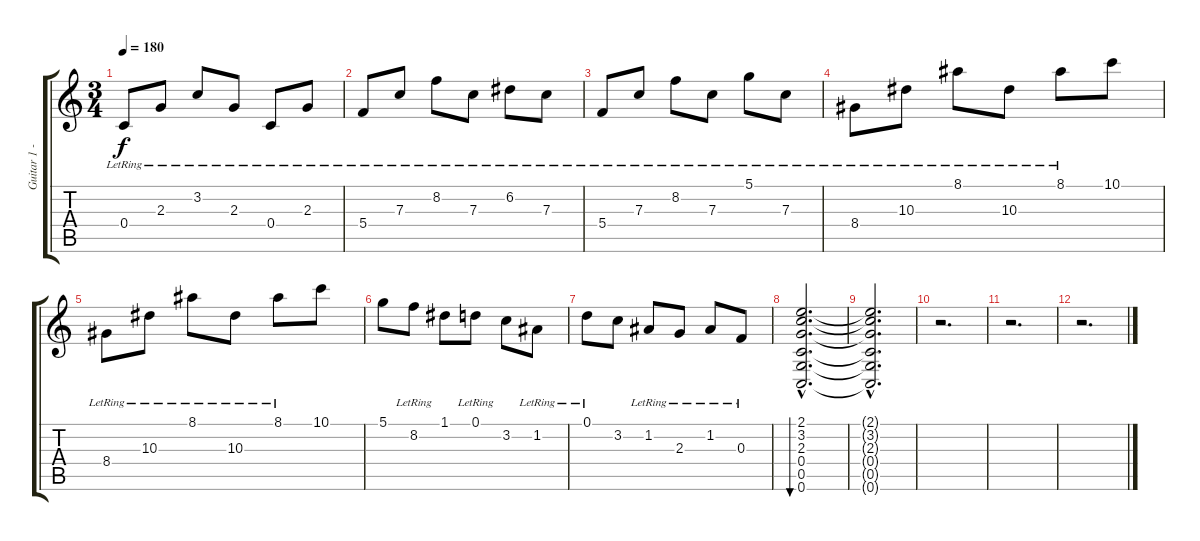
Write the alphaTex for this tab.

\track ("Guitar 1 - Mario" "Guitar 1 -") {instrument distortionguitar}
\staff {score tabs}
\tuning (D4 A3 F3 C3 G2 C2) {hide}
\ts (3 4)
\tempo 180
\clef g2
\ks c
0.4{lr}.8{dy f} 2.3{lr}.8 3.2{lr}.8 2.3{lr}.8 0.4{lr}.8 2.3{lr}.8 |
5.4{lr}.8 7.3{lr}.8 8.2{lr}.8 7.3{lr}.8 6.2{lr}.8 7.3{lr}.8 |
5.4{lr}.8 7.3{lr}.8 8.2{lr}.8 7.3{lr}.8 5.1{lr}.8 7.3{lr}.8 |
8.4{lr}.8 10.3{lr}.8 8.1{lr}.8 10.3{lr}.8 8.1{lr}.8 10.1.8 |
8.4{lr}.8 10.3{lr}.8 8.1{lr}.8 10.3{lr}.8 8.1{lr}.8 10.1.8 |
5.1.8 8.2{lr}.8 1.1.8 0.1{lr}.8 3.2.8 1.2{lr}.8 |
0.1{lr}.8 3.2.8 1.2{lr}.8 2.3{lr}.8 1.2{lr}.8 0.3{lr}.8 |
(2.1{hac} 3.2{hac} 2.3{hac} 0.4{hac} 0.5{hac} 0.6{hac}).2{d bu 480} |
(2.1{hac t} 3.2{hac t} 2.3{hac t} 0.4{hac t} 0.5{hac t} 0.6{hac t}).2{d} |
r.2{d} |
r.2{d} |
r.2{d}
